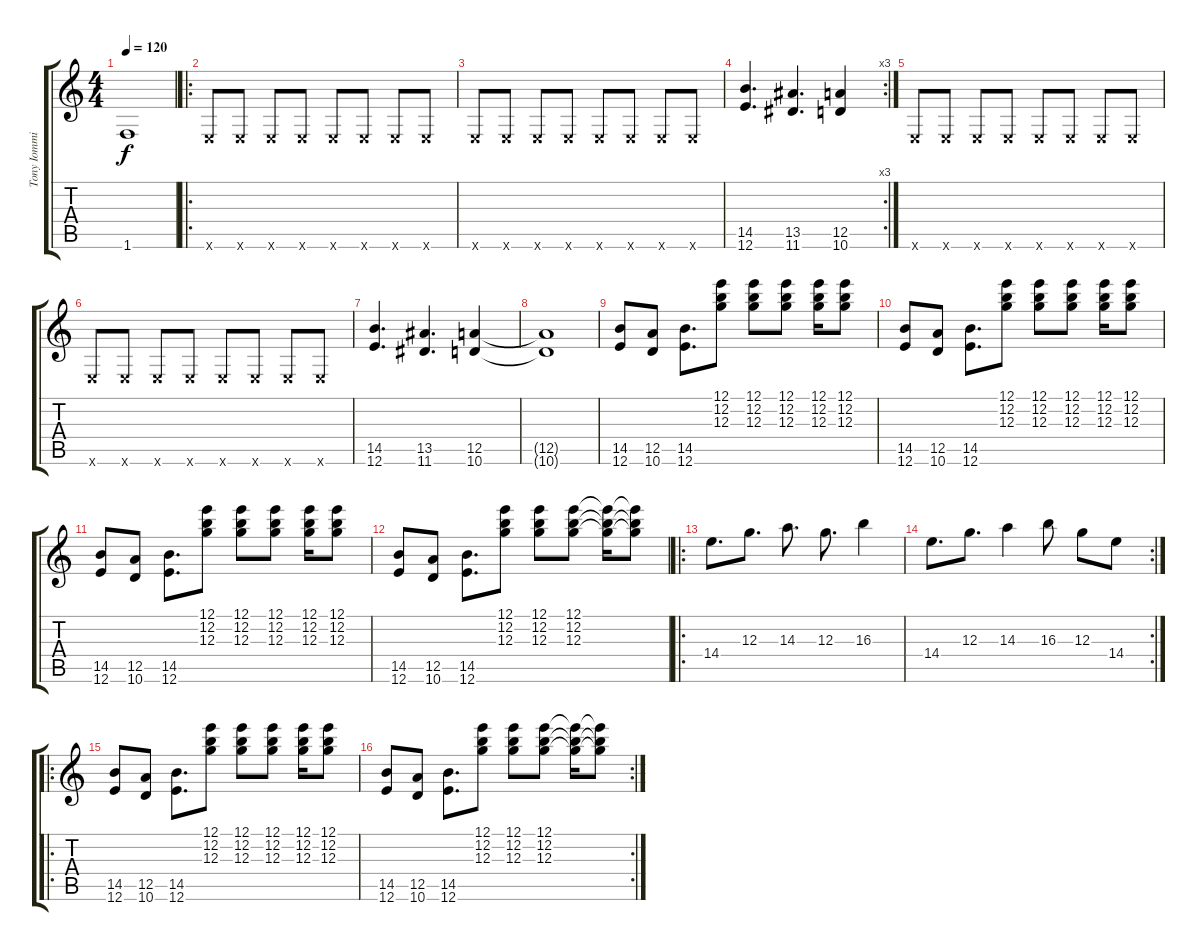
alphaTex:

\track ("Tony Iommi" "Tony Iommi") {instrument distortionguitar}
\staff {score tabs}
\tuning (E4 B3 G3 D3 A2 E2) {hide}
\ts (4 4)
\tempo 120
\clef g2
\ks c
1.6.1{dy f} |
\ro
0.6{x}.8 0.6{x}.8 0.6{x}.8 0.6{x}.8 0.6{x}.8 0.6{x}.8 0.6{x}.8 0.6{x}.8 |
0.6{x}.8 0.6{x}.8 0.6{x}.8 0.6{x}.8 0.6{x}.8 0.6{x}.8 0.6{x}.8 0.6{x}.8 |
\rc 3
(14.5 12.6).4{d} (13.5 11.6).4{d} (12.5 10.6).4 |
0.6{x}.8 0.6{x}.8 0.6{x}.8 0.6{x}.8 0.6{x}.8 0.6{x}.8 0.6{x}.8 0.6{x}.8 |
0.6{x}.8 0.6{x}.8 0.6{x}.8 0.6{x}.8 0.6{x}.8 0.6{x}.8 0.6{x}.8 0.6{x}.8 |
(14.5 12.6).4{d} (13.5 11.6).4{d} (12.5 10.6).4 |
(12.5{t} 10.6{t}).1 |
(14.5 12.6).8 (12.5 10.6).8 (14.5 12.6).8{d} (12.1 12.2 12.3).8 (12.1 12.2 12.3).8 (12.1 12.2 12.3).8 (12.1 12.2 12.3).16 (12.1 12.2 12.3).8 |
(14.5 12.6).8 (12.5 10.6).8 (14.5 12.6).8{d} (12.1 12.2 12.3).8 (12.1 12.2 12.3).8 (12.1 12.2 12.3).8 (12.1 12.2 12.3).16 (12.1 12.2 12.3).8 |
(14.5 12.6).8 (12.5 10.6).8 (14.5 12.6).8{d} (12.1 12.2 12.3).8 (12.1 12.2 12.3).8 (12.1 12.2 12.3).8 (12.1 12.2 12.3).16 (12.1 12.2 12.3).8 |
(14.5 12.6).8 (12.5 10.6).8 (14.5 12.6).8{d} (12.1 12.2 12.3).8 (12.1 12.2 12.3).8 (12.1 12.2 12.3).8 (12.1{t} 12.2{t} 12.3{t}).16 (12.1{t} 12.2{t} 12.3{t}).8 |
\ro
14.4.8{d} 12.3.8{d} 14.3.8{d} 12.3.8{d} 16.3.4 |
\rc 2
14.4.8{d} 12.3.8{d} 14.3.4 16.3.8 12.3.8 14.4.8 |
\ro
(14.5 12.6).8 (12.5 10.6).8 (14.5 12.6).8{d} (12.1 12.2 12.3).8 (12.1 12.2 12.3).8 (12.1 12.2 12.3).8 (12.1 12.2 12.3).16 (12.1 12.2 12.3).8 |
\rc 2
(14.5 12.6).8 (12.5 10.6).8 (14.5 12.6).8{d} (12.1 12.2 12.3).8 (12.1 12.2 12.3).8 (12.1 12.2 12.3).8 (12.1{t} 12.2{t} 12.3{t}).16 (12.1{t} 12.2{t} 12.3{t}).8
